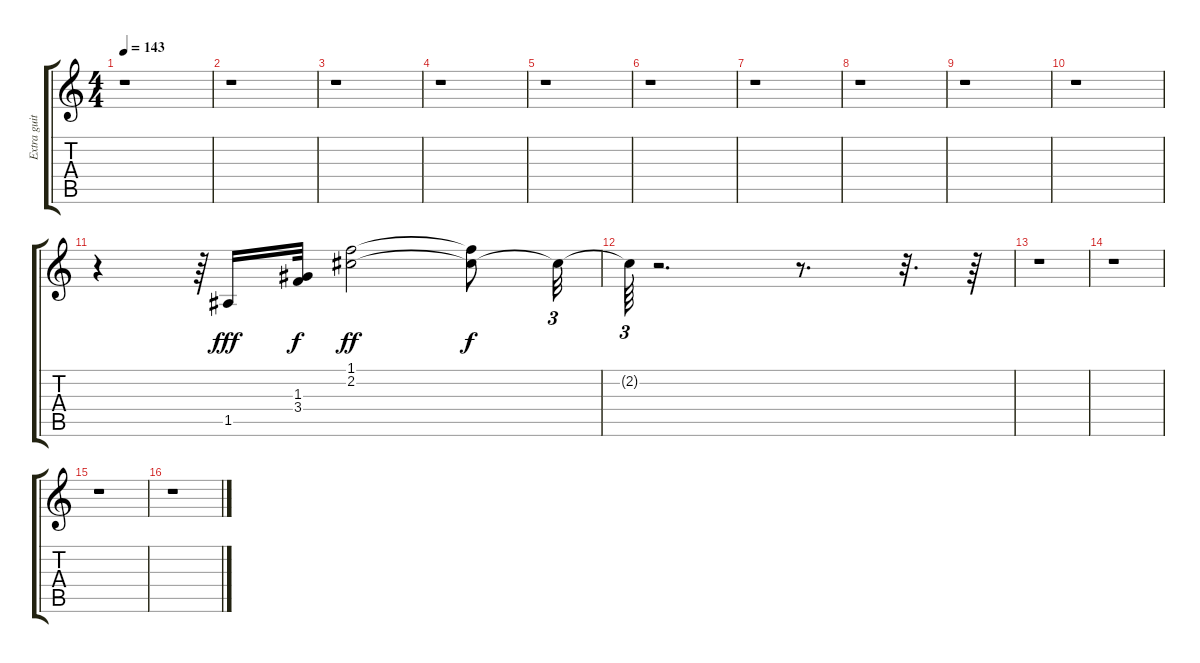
\track ("Extra guitar" "Extra guit") {instrument acousticguitarsteel}
\staff {score tabs}
\tuning (E4 B3 G3 D3 A2 E2) {hide}
\ts (4 4)
\tempo 143
\clef g2
\ks c
r.1{dy f} |
r.1 |
r.1 |
r.1 |
r.1 |
r.1 |
r.1 |
r.1 |
r.1 |
r.1 |
r.4 r.64{tu (3 2)} 1.5.16{dy fff} (1.3 3.4).32{dy f} (1.1 2.2).2{dy ff} (1.1{t} 2.2{t}).8{dy f} 2.2{t}.32{tu (3 2)} |
2.2{t}.64{tu (3 2)} r.2{d} r.8{d} r.32{d} r.64 |
r.1 |
r.1 |
r.1 |
r.1
